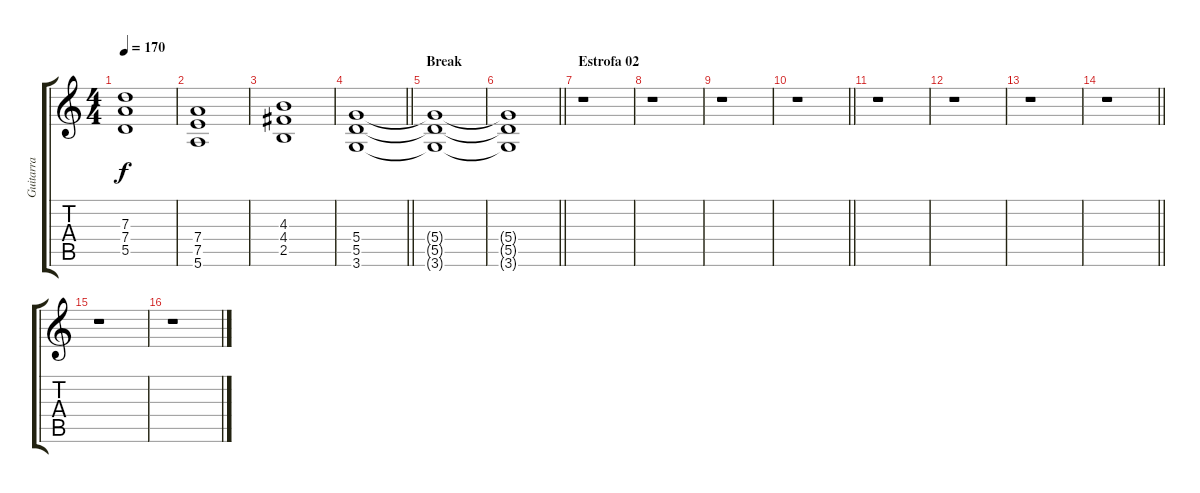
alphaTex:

\track ("Guitarra" "Guitarra") {instrument distortionguitar}
\staff {score tabs}
\tuning (E4 B3 G3 D3 A2 E2) {hide}
\ts (4 4)
\tempo 170
\clef g2
\ks c
(7.3 7.4 5.5).1{dy f} |
(7.4 7.5 5.6).1 |
(4.3 4.4 2.5).1 |
\barLineRight lightlight
(5.4 5.5 3.6).1 |
\section ("" "Break")
(5.4{t} 5.5{t} 3.6{t}).1{volume 1} |
\barLineRight lightlight
(5.4{t} 5.5{t} 3.6{t}).1 |
\section ("" "Estrofa 02")
r.1 |
r.1 |
r.1 |
\barLineRight lightlight
r.1 |
r.1 |
r.1 |
r.1 |
\barLineRight lightlight
r.1 |
r.1 |
r.1
